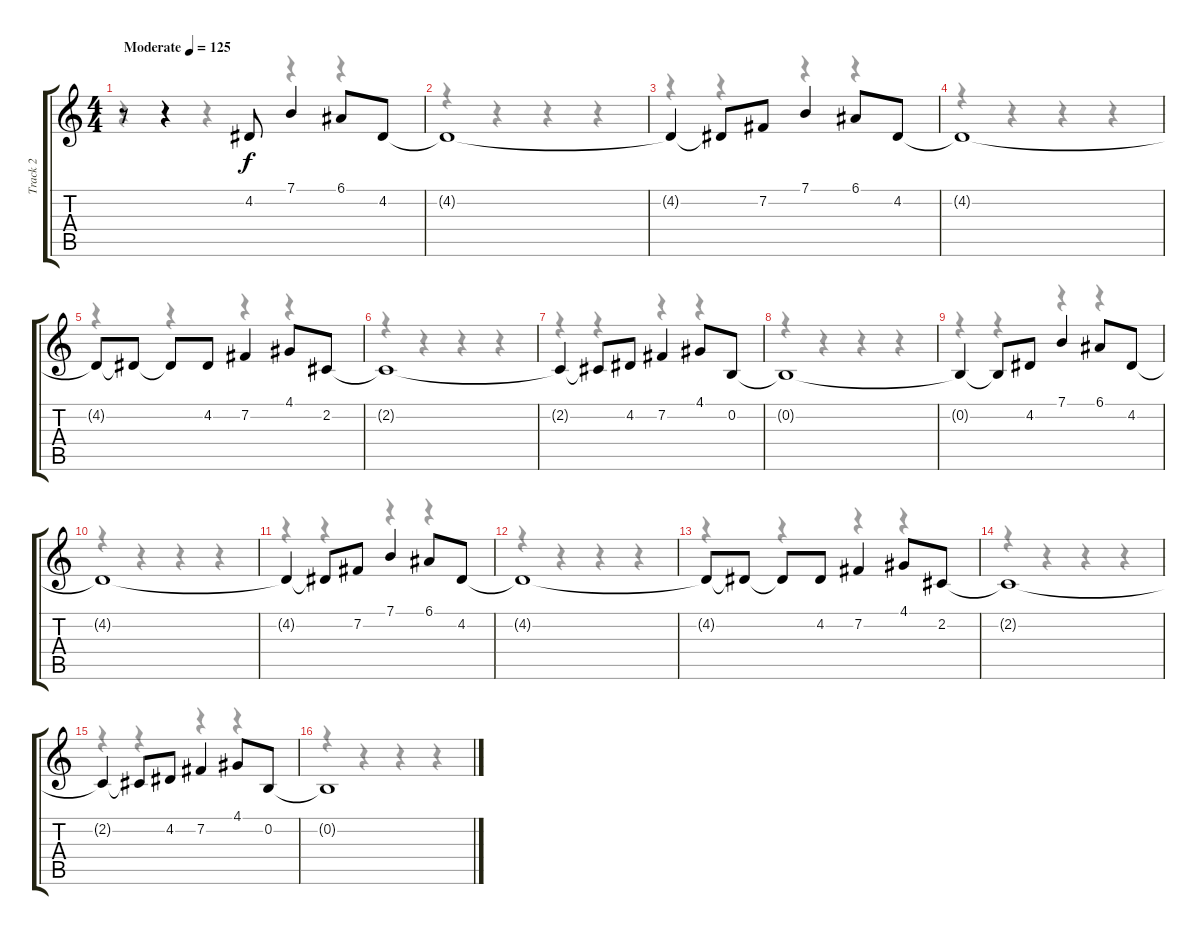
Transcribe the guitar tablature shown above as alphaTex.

\track ("Track 2" "Track 2") {instrument acousticgrandpiano}
\staff {score tabs}
\tuning (E4 B3 G3 D3 A2 E2) {hide}
\voice
\ts (4 4)
\tempo (125 "Moderate")
\clef g2
\ks c
r.8{dy f instrument acousticgrandpiano} r.4 4.2.8 7.1.4 6.1.8 4.2.8 |
4.2{t}.1 |
4.2{t}.4 4.2{t}.8 7.2.8 7.1.4 6.1.8 4.2.8 |
4.2{t}.1 |
4.2{t}.8 4.2{t}.8 4.2{t}.8 4.2.8 7.2.4 4.1.8 2.2.8 |
2.2{t}.1 |
2.2{t}.4 2.2{t}.8 4.2.8 7.2.4 4.1.8 0.2.8 |
0.2{t}.1 |
0.2{t}.4 0.2{t}.8 4.2.8 7.1.4 6.1.8 4.2.8 |
4.2{t}.1 |
4.2{t}.4 4.2{t}.8 7.2.8 7.1.4 6.1.8 4.2.8 |
4.2{t}.1 |
4.2{t}.8 4.2{t}.8 4.2{t}.8 4.2.8 7.2.4 4.1.8 2.2.8 |
2.2{t}.1 |
2.2{t}.4 2.2{t}.8 4.2.8 7.2.4 4.1.8 0.2.8 |
0.2{t}.1
\voice
\clef g2
\ottava regular
\simile none
\ks c
r.4{dy f} r.4 r.4 r.4 |
r.4 r.4 r.4 r.4 |
r.4 r.4 r.4 r.4 |
r.4 r.4 r.4 r.4 |
r.4 r.4 r.4 r.4 |
r.4 r.4 r.4 r.4 |
r.4 r.4 r.4 r.4 |
r.4 r.4 r.4 r.4 |
r.4 r.4 r.4 r.4 |
r.4 r.4 r.4 r.4 |
r.4 r.4 r.4 r.4 |
r.4 r.4 r.4 r.4 |
r.4 r.4 r.4 r.4 |
r.4 r.4 r.4 r.4 |
r.4 r.4 r.4 r.4 |
r.4 r.4 r.4 r.4
